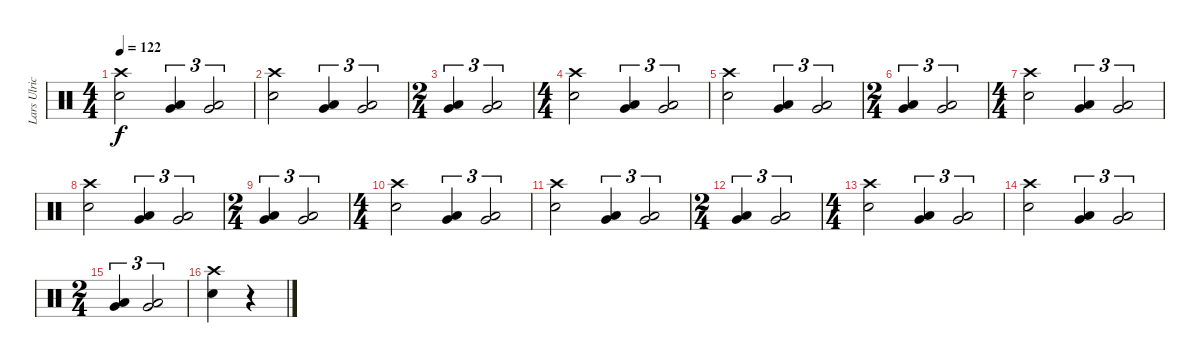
\track ("Lars Ulrich" "Lars Ulric") {instrument percussion}
\staff {score}
\articulation defaults
\ts (4 4)
\tempo 122
\clef neutral
\ks c
("Snare (hit) 2" "Crash high (hit)").2{dy f} ("Very Low Tom (hit)" "Low Floor Tom (hit)").4{tu (3 2)} ("Very Low Tom (hit)" "Low Floor Tom (hit)").2{tu (3 2)} |
("Snare (hit) 2" "Crash high (hit)").2 ("Very Low Tom (hit)" "Low Floor Tom (hit)").4{tu (3 2)} ("Very Low Tom (hit)" "Low Floor Tom (hit)").2{tu (3 2)} |
\ts (2 4)
("Very Low Tom (hit)" "Low Floor Tom (hit)").4{tu (3 2)} ("Very Low Tom (hit)" "Low Floor Tom (hit)").2{tu (3 2)} |
\ts (4 4)
("Snare (hit) 2" "Crash high (hit)").2 ("Very Low Tom (hit)" "Low Floor Tom (hit)").4{tu (3 2)} ("Very Low Tom (hit)" "Low Floor Tom (hit)").2{tu (3 2)} |
("Snare (hit) 2" "Crash high (hit)").2 ("Very Low Tom (hit)" "Low Floor Tom (hit)").4{tu (3 2)} ("Very Low Tom (hit)" "Low Floor Tom (hit)").2{tu (3 2)} |
\ts (2 4)
("Very Low Tom (hit)" "Low Floor Tom (hit)").4{tu (3 2)} ("Very Low Tom (hit)" "Low Floor Tom (hit)").2{tu (3 2)} |
\ts (4 4)
("Snare (hit) 2" "Crash high (hit)").2 ("Very Low Tom (hit)" "Low Floor Tom (hit)").4{tu (3 2)} ("Very Low Tom (hit)" "Low Floor Tom (hit)").2{tu (3 2)} |
("Snare (hit) 2" "Crash high (hit)").2 ("Very Low Tom (hit)" "Low Floor Tom (hit)").4{tu (3 2)} ("Very Low Tom (hit)" "Low Floor Tom (hit)").2{tu (3 2)} |
\ts (2 4)
("Very Low Tom (hit)" "Low Floor Tom (hit)").4{tu (3 2)} ("Very Low Tom (hit)" "Low Floor Tom (hit)").2{tu (3 2)} |
\ts (4 4)
("Snare (hit) 2" "Crash high (hit)").2 ("Very Low Tom (hit)" "Low Floor Tom (hit)").4{tu (3 2)} ("Very Low Tom (hit)" "Low Floor Tom (hit)").2{tu (3 2)} |
("Snare (hit) 2" "Crash high (hit)").2 ("Very Low Tom (hit)" "Low Floor Tom (hit)").4{tu (3 2)} ("Very Low Tom (hit)" "Low Floor Tom (hit)").2{tu (3 2)} |
\ts (2 4)
("Very Low Tom (hit)" "Low Floor Tom (hit)").4{tu (3 2)} ("Very Low Tom (hit)" "Low Floor Tom (hit)").2{tu (3 2)} |
\ts (4 4)
("Snare (hit) 2" "Crash high (hit)").2 ("Very Low Tom (hit)" "Low Floor Tom (hit)").4{tu (3 2)} ("Very Low Tom (hit)" "Low Floor Tom (hit)").2{tu (3 2)} |
("Snare (hit) 2" "Crash high (hit)").2 ("Very Low Tom (hit)" "Low Floor Tom (hit)").4{tu (3 2)} ("Very Low Tom (hit)" "Low Floor Tom (hit)").2{tu (3 2)} |
\ts (2 4)
("Very Low Tom (hit)" "Low Floor Tom (hit)").4{tu (3 2)} ("Very Low Tom (hit)" "Low Floor Tom (hit)").2{tu (3 2)} |
("Snare (hit) 2" "Crash high (hit)").4 r.4
